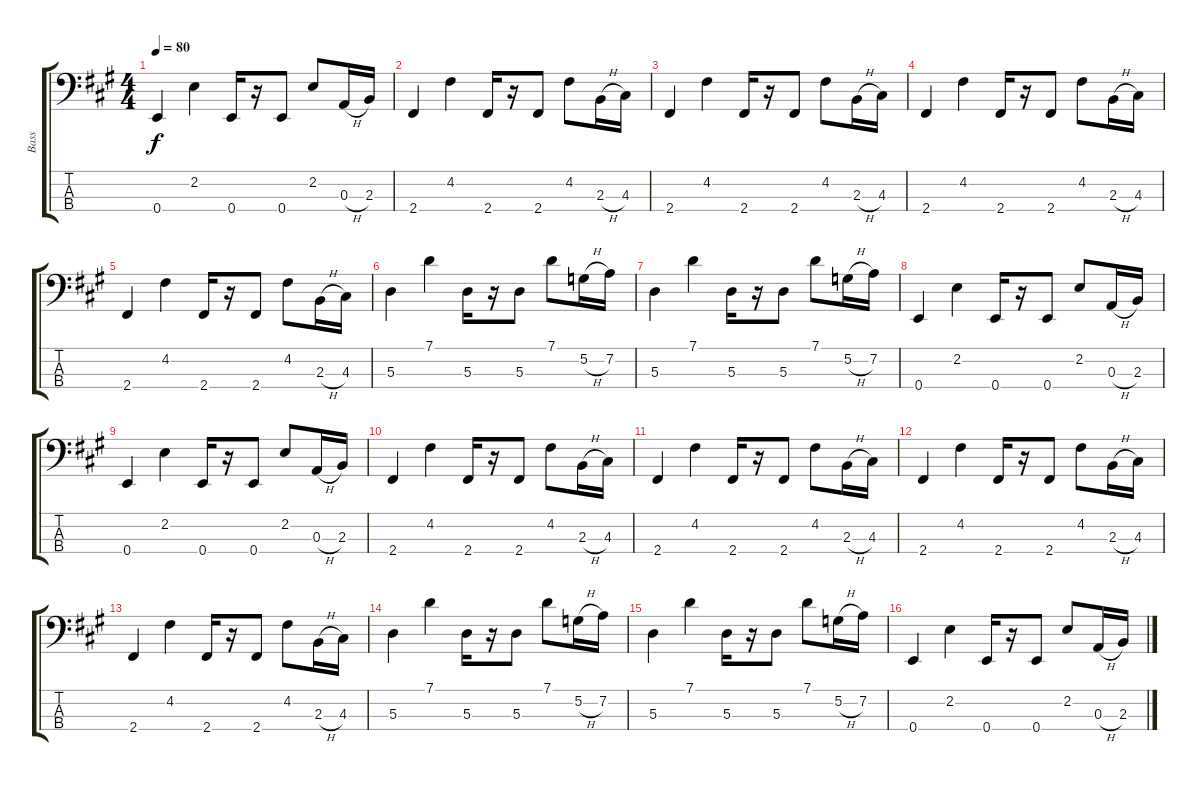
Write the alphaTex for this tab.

\track ("Bass" "Bass") {instrument electricbassfinger}
\staff {score tabs}
\tuning (G2 D2 A1 E1) {hide}
\ts (4 4)
\tempo 80
\clef f4
\ks a
0.4.4{dy f} 2.2.4 0.4.16 r.16 0.4.8 2.2.8 0.3{h}.16 2.3.16 |
2.4.4 4.2.4 2.4.16 r.16 2.4.8 4.2.8 2.3{h}.16 4.3.16 |
2.4.4 4.2.4 2.4.16 r.16 2.4.8 4.2.8 2.3{h}.16 4.3.16 |
2.4.4 4.2.4 2.4.16 r.16 2.4.8 4.2.8 2.3{h}.16 4.3.16 |
2.4.4 4.2.4 2.4.16 r.16 2.4.8 4.2.8 2.3{h}.16 4.3.16 |
5.3.4 7.1.4 5.3.16 r.16 5.3.8 7.1.8 5.2{h}.16 7.2.16 |
5.3.4 7.1.4 5.3.16 r.16 5.3.8 7.1.8 5.2{h}.16 7.2.16 |
0.4.4 2.2.4 0.4.16 r.16 0.4.8 2.2.8 0.3{h}.16 2.3.16 |
0.4.4 2.2.4 0.4.16 r.16 0.4.8 2.2.8 0.3{h}.16 2.3.16 |
2.4.4 4.2.4 2.4.16 r.16 2.4.8 4.2.8 2.3{h}.16 4.3.16 |
2.4.4 4.2.4 2.4.16 r.16 2.4.8 4.2.8 2.3{h}.16 4.3.16 |
2.4.4 4.2.4 2.4.16 r.16 2.4.8 4.2.8 2.3{h}.16 4.3.16 |
2.4.4 4.2.4 2.4.16 r.16 2.4.8 4.2.8 2.3{h}.16 4.3.16 |
5.3.4 7.1.4 5.3.16 r.16 5.3.8 7.1.8 5.2{h}.16 7.2.16 |
5.3.4 7.1.4 5.3.16 r.16 5.3.8 7.1.8 5.2{h}.16 7.2.16 |
0.4.4 2.2.4 0.4.16 r.16 0.4.8 2.2.8 0.3{h}.16 2.3.16
